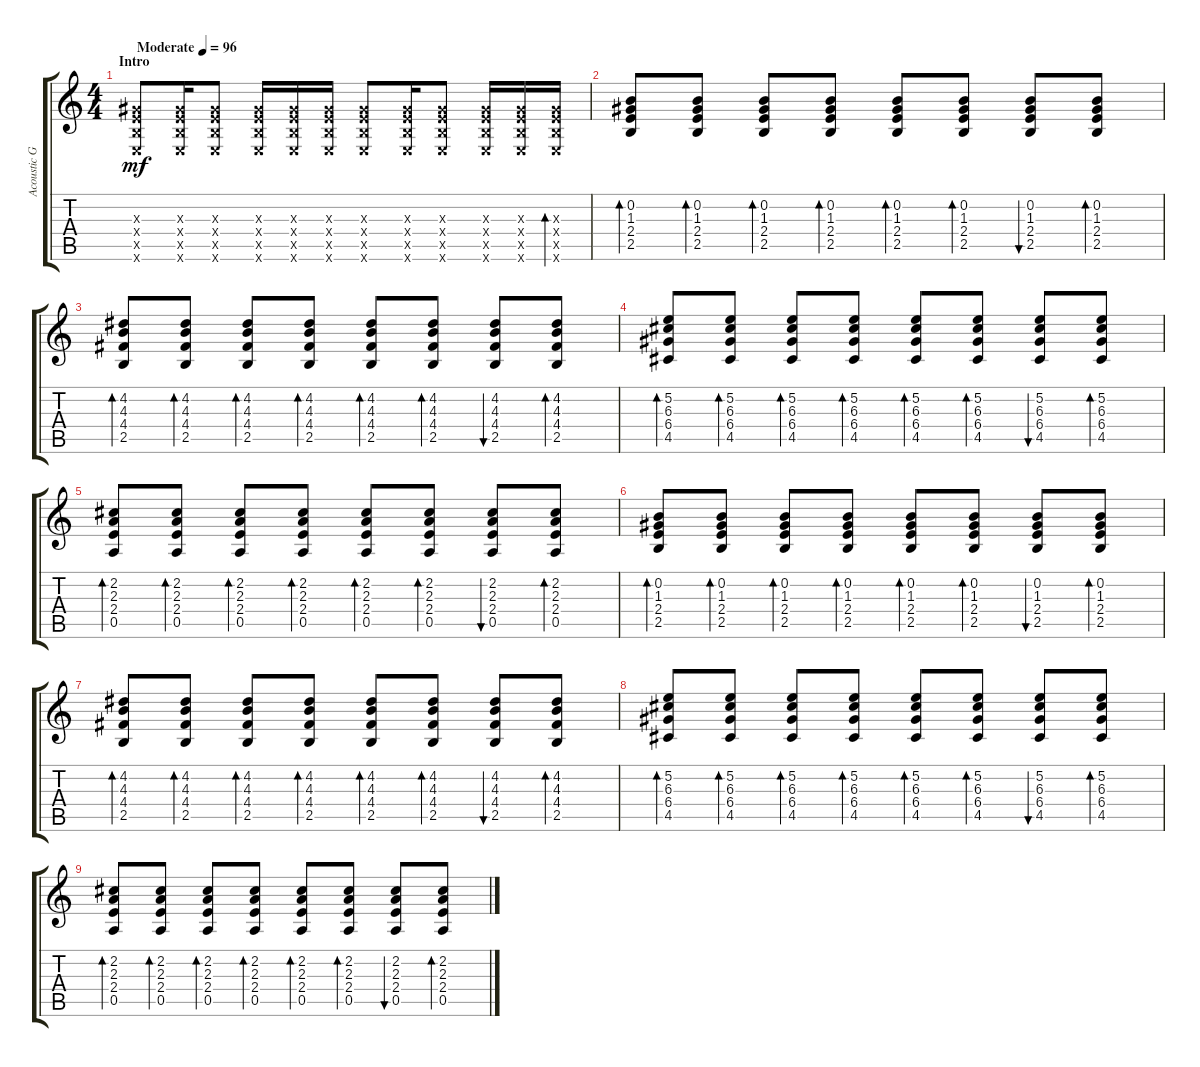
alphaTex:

\track ("Acoustic Guitar" "Acoustic G") {instrument acousticguitarsteel}
\staff {score tabs}
\tuning (E4 B3 G3 D3 A2 E2) {hide}
\ts (4 4)
\section ("" "Intro")
\tempo (96 "Moderate")
\clef g2
\ks c
(1.3{x} 2.4{x} 2.5{x} 0.6{x}).8{dy mf instrument acousticguitarsteel} (1.3{x} 2.4{x} 2.5{x} 0.6{x}).16 (1.3{x} 2.4{x} 2.5{x} 0.6{x}).8 (1.3{x} 2.4{x} 2.5{x} 0.6{x}).16 (1.3{x} 2.4{x} 2.5{x} 0.6{x}).16 (1.3{x} 2.4{x} 2.5{x} 0.6{x}).16 (1.3{x} 2.4{x} 2.5{x} 0.6{x}).8 (1.3{x} 2.4{x} 2.5{x} 0.6{x}).16 (1.3{x} 2.4{x} 2.5{x} 0.6{x}).8 (1.3{x} 2.4{x} 2.5{x} 0.6{x}).16 (1.3{x} 2.4{x} 2.5{x} 0.6{x}).16 (1.3{x} 2.4{x} 2.5{x} 0.6{x}).16{bd 60} |
(0.2 1.3 2.4 2.5).8{bd 60} (0.2 1.3 2.4 2.5).8{bd 60} (0.2 1.3 2.4 2.5).8{bd 60} (0.2 1.3 2.4 2.5).8{bd 60} (0.2 1.3 2.4 2.5).8{bd 60} (0.2 1.3 2.4 2.5).8{bd 60} (0.2 1.3 2.4 2.5).8{bu 60} (0.2 1.3 2.4 2.5).8{bd 60} |
(4.2 4.3 4.4 2.5).8{bd 60} (4.2 4.3 4.4 2.5).8{bd 60} (4.2 4.3 4.4 2.5).8{bd 60} (4.2 4.3 4.4 2.5).8{bd 60} (4.2 4.3 4.4 2.5).8{bd 60} (4.2 4.3 4.4 2.5).8{bd 60} (4.2 4.3 4.4 2.5).8{bu 60} (4.2 4.3 4.4 2.5).8{bd 60} |
(5.2 6.3 6.4 4.5).8{bd 60} (5.2 6.3 6.4 4.5).8{bd 60} (5.2 6.3 6.4 4.5).8{bd 60} (5.2 6.3 6.4 4.5).8{bd 60} (5.2 6.3 6.4 4.5).8{bd 60} (5.2 6.3 6.4 4.5).8{bd 60} (5.2 6.3 6.4 4.5).8{bu 60} (5.2 6.3 6.4 4.5).8{bd 60} |
(2.2 2.3 2.4 0.5).8{bd 60} (2.2 2.3 2.4 0.5).8{bd 60} (2.2 2.3 2.4 0.5).8{bd 60} (2.2 2.3 2.4 0.5).8{bd 60} (2.2 2.3 2.4 0.5).8{bd 60} (2.2 2.3 2.4 0.5).8{bd 60} (2.2 2.3 2.4 0.5).8{bu 60} (2.2 2.3 2.4 0.5).8{bd 60} |
(0.2 1.3 2.4 2.5).8{bd 60} (0.2 1.3 2.4 2.5).8{bd 60} (0.2 1.3 2.4 2.5).8{bd 60} (0.2 1.3 2.4 2.5).8{bd 60} (0.2 1.3 2.4 2.5).8{bd 60} (0.2 1.3 2.4 2.5).8{bd 60} (0.2 1.3 2.4 2.5).8{bu 60} (0.2 1.3 2.4 2.5).8{bd 60} |
(4.2 4.3 4.4 2.5).8{bd 60} (4.2 4.3 4.4 2.5).8{bd 60} (4.2 4.3 4.4 2.5).8{bd 60} (4.2 4.3 4.4 2.5).8{bd 60} (4.2 4.3 4.4 2.5).8{bd 60} (4.2 4.3 4.4 2.5).8{bd 60} (4.2 4.3 4.4 2.5).8{bu 60} (4.2 4.3 4.4 2.5).8{bd 60} |
(5.2 6.3 6.4 4.5).8{bd 60} (5.2 6.3 6.4 4.5).8{bd 60} (5.2 6.3 6.4 4.5).8{bd 60} (5.2 6.3 6.4 4.5).8{bd 60} (5.2 6.3 6.4 4.5).8{bd 60} (5.2 6.3 6.4 4.5).8{bd 60} (5.2 6.3 6.4 4.5).8{bu 60} (5.2 6.3 6.4 4.5).8{bd 60} |
(2.2 2.3 2.4 0.5).8{bd 60} (2.2 2.3 2.4 0.5).8{bd 60} (2.2 2.3 2.4 0.5).8{bd 60} (2.2 2.3 2.4 0.5).8{bd 60} (2.2 2.3 2.4 0.5).8{bd 60} (2.2 2.3 2.4 0.5).8{bd 60} (2.2 2.3 2.4 0.5).8{bu 60} (2.2 2.3 2.4 0.5).8{bd 60}
